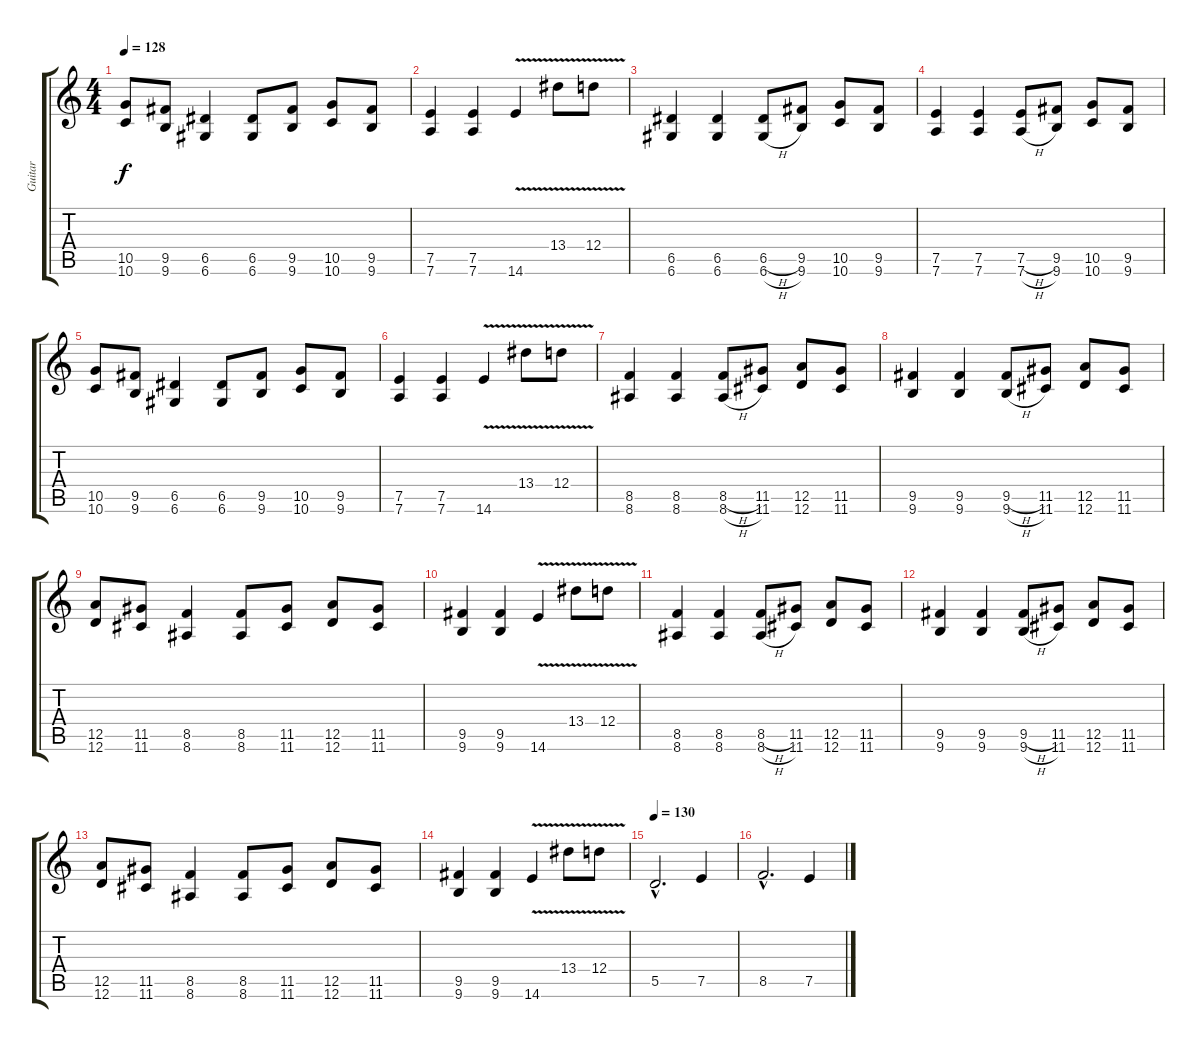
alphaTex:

\track ("Guitar " "Guitar ") {instrument distortionguitar}
\staff {score tabs}
\tuning (E4 B3 G3 D3 A2 D2) {hide}
\ts (4 4)
\tempo 128
\clef g2
\ks c
(10.5 10.6).8{dy f} (9.5 9.6).8 (6.5 6.6).4 (6.5 6.6).8 (9.5 9.6).8 (10.5 10.6).8 (9.5 9.6).8 |
(7.5 7.6).4 (7.5 7.6).4 14.6{v}.4 13.4{v}.8 12.4{v}.8 |
(6.5 6.6).4 (6.5 6.6).4 (6.5{h} 6.6{h}).8 (9.5 9.6).8 (10.5 10.6).8 (9.5 9.6).8 |
(7.5 7.6).4 (7.5 7.6).4 (7.5{h} 7.6{h}).8 (9.5 9.6).8 (10.5 10.6).8 (9.5 9.6).8 |
(10.5 10.6).8 (9.5 9.6).8 (6.5 6.6).4 (6.5 6.6).8 (9.5 9.6).8 (10.5 10.6).8 (9.5 9.6).8 |
(7.5 7.6).4 (7.5 7.6).4 14.6{v}.4 13.4{v}.8 12.4{v}.8 |
(8.5 8.6).4 (8.5 8.6).4 (8.5{h} 8.6{h}).8 (11.5 11.6).8 (12.5 12.6).8 (11.5 11.6).8 |
(9.5 9.6).4 (9.5 9.6).4 (9.5{h} 9.6{h}).8 (11.5 11.6).8 (12.5 12.6).8 (11.5 11.6).8 |
(12.5 12.6).8 (11.5 11.6).8 (8.5 8.6).4 (8.5 8.6).8 (11.5 11.6).8 (12.5 12.6).8 (11.5 11.6).8 |
(9.5 9.6).4 (9.5 9.6).4 14.6{v}.4 13.4{v}.8 12.4{v}.8 |
(8.5 8.6).4 (8.5 8.6).4 (8.5{h} 8.6{h}).8 (11.5 11.6).8 (12.5 12.6).8 (11.5 11.6).8 |
(9.5 9.6).4 (9.5 9.6).4 (9.5{h} 9.6{h}).8 (11.5 11.6).8 (12.5 12.6).8 (11.5 11.6).8 |
(12.5 12.6).8 (11.5 11.6).8 (8.5 8.6).4 (8.5 8.6).8 (11.5 11.6).8 (12.5 12.6).8 (11.5 11.6).8 |
(9.5 9.6).4 (9.5 9.6).4 14.6{v}.4 13.4{v}.8 12.4{v}.8 |
\tempo 130
5.5{hac}.2{d} 7.5.4 |
8.5{hac}.2{d} 7.5.4
